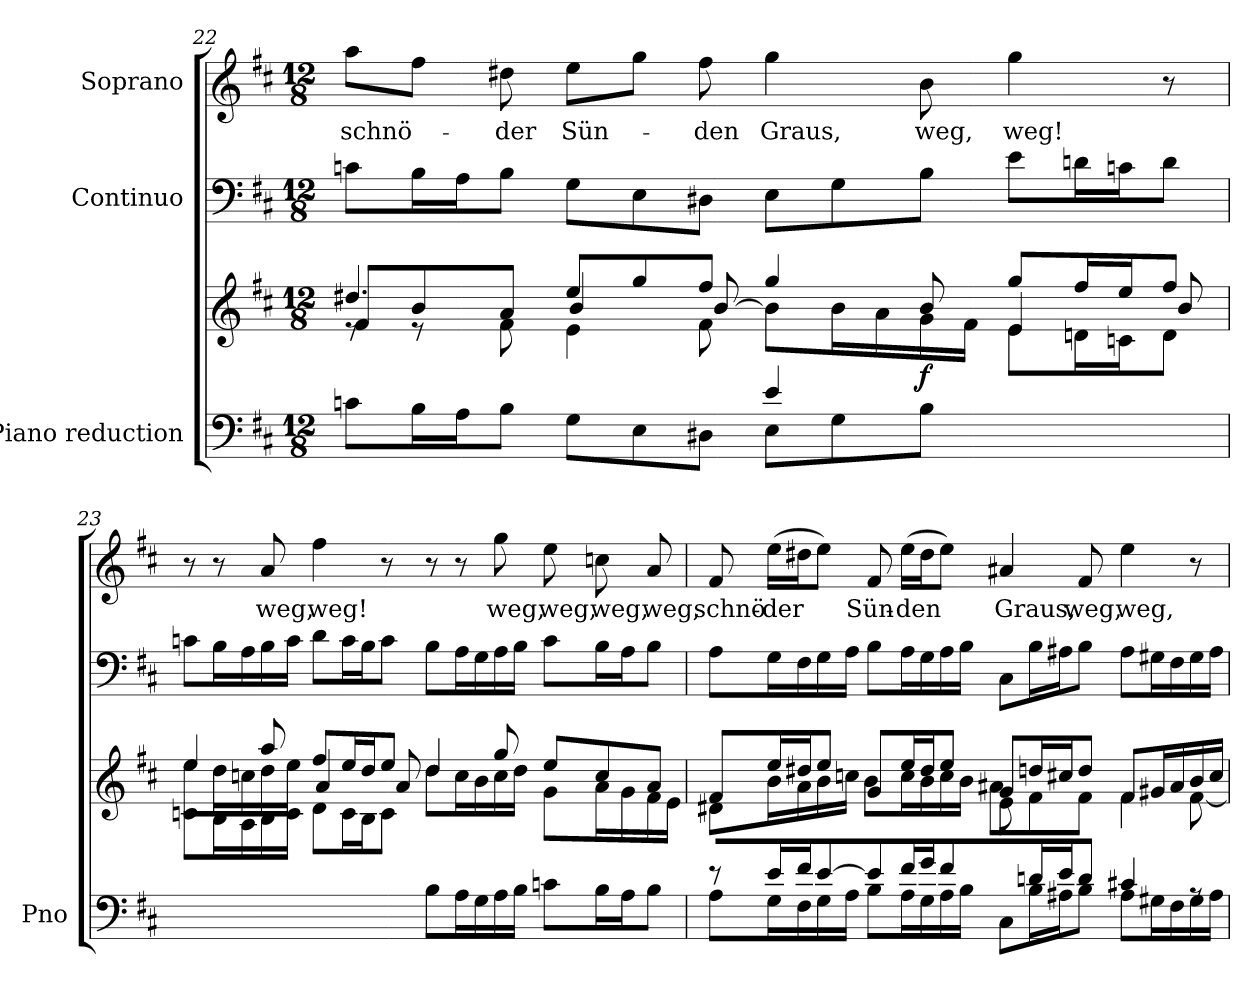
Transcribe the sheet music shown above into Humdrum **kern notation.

**kern	**kern	**dynam	**kern	**kern	**text
*part3	*part3	*part3	*part2	*part1	*part1
*staff4	*staff3	*staff3/4	*staff2	*staff1	*staff1
*I"Piano reduction	*	*	*I"Continuo	*I"Soprano	*
*I'Pno	*	*	*	*	*
!!LO:LB:g=z
*clefF4	*clefG2	*	*clefF4	*clefG2	*
*k[f#c#]	*k[f#c#]	*	*k[f#c#]	*k[f#c#]	*
*M12/8	*M12/8	*	*M12/8	*M12/8	*
=22	=22	=22	=22	=22	=22
*^	*^	*	*	*	*
*	*	*	*^	*	*	*	*
*	*	*	*	*^	*	*	*	*
!	!	!	!	!	!	!	!	!	!LO:LY:b
2.ryy	8cn\L	4.dd#X/	8re	8f#/L	8ryy	.	8cn\L	8aa\L	schnö-
*	*	*	*	*v	*v	*	*	*	*
.	16B\L	.	8re	8b/	.	16B\L	8ff#\J	.
.	16A\J	.	.	.	.	16A\J	.	.
!	!	!	!	!	!	!	!	!LO:LY:b
.	8B\J	.	8f#\	8a/J	.	8B\J	8dd#X\	-der
!	!	!	!	!	!	!	!	!LO:LY:b
.	8G\L	8ee/L	4e\	4b/	.	8G\L	8ee\L	Sün-
.	8E\	8gg/	.	.	.	8E\	8gg\J	.
!	!	!	!	!	!	!	!	!LO:LY:b
.	8D#X\J	8ff#/J	8f#\	[8b/	.	8D#X\J	8ff#\	-den
!	!	!	!	!	!	!	!	!LO:LY:b
4e/	8E\L	4gg/	4ryy	8b\L]	.	8E\L	4gg\	Graus,
.	8G\	.	.	16b\L	.	8G\	.	.
.	.	.	.	16a\	.	.	.	.
!	!	!	!	!	!LO:DY:b	!	!	!LO:LY:b
4.ryy	8B\J	8b/	8ryy	16g\	f	8B\J	8b\	weg,
.	.	.	.	16f#\JJ	.	.	.	.
*	*	*	*	*^	*	*	*	*
!	!	!	!	!	!	!	!	!	!LO:LY:b
.	4.ryy	8gg/L	4.ryy	4e/	8e\L	.	8e\L	4gg\	weg!
.	.	16ff#/L	.	.	16dn\L	.	16dn\L	.	.
.	.	16ee/J	.	.	16cn\J	.	16cn\J	.	.
8ryy	.	8ff#/J	.	8b/	8d\J	.	8d\J	8r	.
*v	*v	*	*	*	*	*	*	*	*
*	*	*	*v	*v	*	*	*	*
=23	=23	=23	=23	=23	=23	=23	=23
2.ryy	4ee/	8ee\L	8cn\L	.	8cn\L	8r	.
.	.	16dd\L	16B\L	.	16B\L	8r	.
.	.	16ccn\	16A\	.	16A\	.	.
!	!	!	!	!	!	!	!LO:LY:b
.	8aa/	16dd\	16B\	.	16B\	8a/	weg,
.	.	16ee\JJ	16c\JJ	.	16c\JJ	.	.
!	!	!	!	!	!	!	!LO:LY:b
.	8ff#/L	4a/	8d\L	.	8d\L	4ff#\	weg!
.	16ee/L	.	16c\L	.	16c\L	.	.
.	16dd/J	.	16B\J	.	16B\J	.	.
.	8ee/J	8a/	8c\J	.	8c\J	8r	.
8B\L	4dd/	8dd\L	2.ryy	.	8B\L	8r	.
16A\L	.	16cc\L	.	.	16A\L	8r	.
16G\	.	16b\	.	.	16G\	.	.
!	!	!	!	!	!	!	!LO:LY:b
16A\	8gg/	16cc\	.	.	16A\	8gg\	weg,
16B\JJ	.	16dd\JJ	.	.	16B\JJ	.	.
!	!	!	!	!	!	!	!LO:LY:b
8cn\L	8ee/L	8g\L	.	.	8c\L	8ee\	weg,
!	!	!	!	!	!	!	!LO:LY:b
16B\L	8cc/	16a\L	.	.	16B\L	8ccn\	weg,
16A\J	.	16g\	.	.	16A\J	.	.
!	!	!	!	!	!	!	!LO:LY:b
8B\J	8a/J	16f#\	.	.	8B\J	8a/	weg,
.	.	16e\JJ	.	.	.	.	.
!!LO:LB:g=z
=24	=24	=24	=24	=24	=24	=24	=24
*^	*	*	*	*	*	*	*
!	!	!	!	!	!	!	!	!LO:LY:b
8re	8A\L	8f#/L	8d#X\L	2.ryy	.	8A\L	8f#/	schnö-
!	!	!	!	!	!	!	!	!LO:LY:b
16e/LL	16G\L	16ee/L	16b\L	.	.	16G\L	(>16ee\LL	-der
16f#/J	16F#\	16dd#X/J	16a\	.	.	16F#\	16dd#X\J	.
[8e/J	16G\	8ee/J	16b\	.	.	16G\	8ee\J)	.
.	16A\JJ	.	16ccn\JJ	.	.	16A\JJ	.	.
!	!	!	!	!	!	!	!	!LO:LY:b
8e/L]	8B\L	8g/L	8b\L	.	.	8B\L	8f#/	Sün-
!	!	!	!	!	!	!	!	!LO:LY:b
16f#/L	16A\L	16ee/L	16cc\L	.	.	16A\L	(>16ee\LL	-den
16g/J	16G\	16dd#/J	16b\	.	.	16G\	16dd#\J	.
8f#/J	16A\	8ee/J	16cc\	.	.	16A\	8ee\J)	.
.	16B\JJ	.	16b\JJ	.	.	16B\JJ	.	.
!	!	!	!	!	!	!	!	!LO:LY:b
8ryy	8C#\L	8g/L	8a#X\L	8e\L	.	8C#\L	4a#X/	Graus,
16dn/L	16B\L	16ddn/L	8f#\	2ryy	.	16B\L	.	.
16e/J	16A#X\J	16cc#X/J	.	.	.	16A#X\J	.	.
!	!	!	!	!	!	!	!	!LO:LY:b
8d/J	8B\J	8dd/J	8f#\J	.	.	8B\J	8f#/	weg,
!	!	!	!	!	!	!	!	!LO:LY:b
4c#X/	8A#\L	8f#/L	4f#\	.	.	8A#\L	4ee\	weg,
.	16G#X\L	16g#X/L	.	.	.	16G#X\L	.	.
.	16F#\	16a#/	.	.	.	16F#\	.	.
8rA	16G#\	16b/	[8f#\	8ryy	.	16G#\	8r	.
.	16A#\JJ	16cc#/JJ	.	.	.	16A#\JJ	.	.
*v	*v	*	*	*	*	*	*	*
*	*v	*v	*v	*	*	*	*
=	=	=	=	=	=
*-	*-	*-	*-	*-	*-
